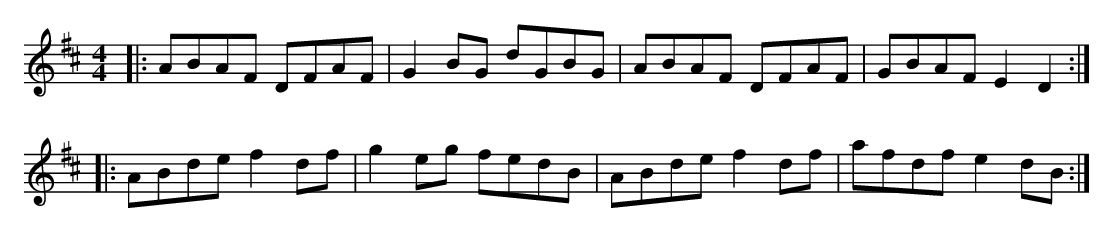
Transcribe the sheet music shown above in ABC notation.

X:1
M:4/4
K:D
|:ABAF DFAF|G2 BG dGBG|ABAF DFAF|GBAF E2 D2:|
|:ABde f2 df|g2 eg fedB|ABde f2 df|afdf e2 dB:|
